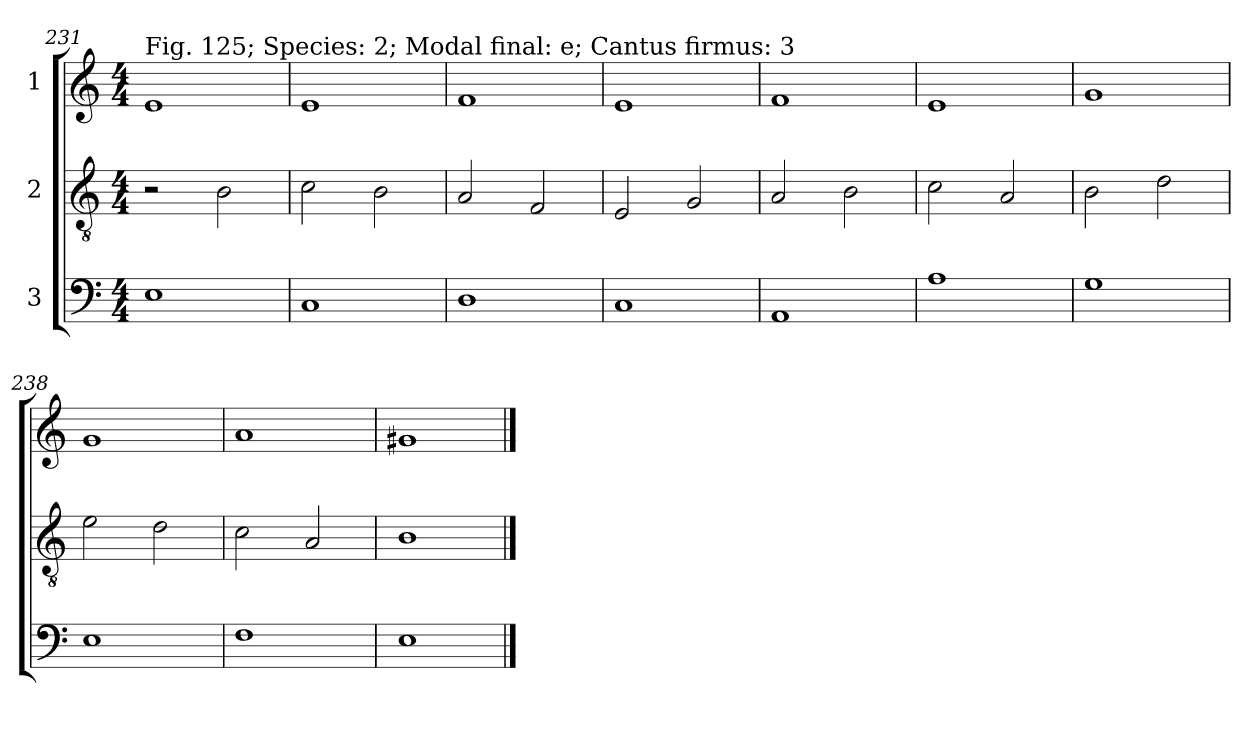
**kern	**kern	**kern
*part3	*part2	*part1
*staff3	*staff2	*staff1
*I"3	*I"2	*I"1
!!LO:LB:g=z
*clefF4	*clefGv2	*clefG2
*k[]	*k[]	*k[]
*M4/4	*M4/4	*M4/4
=231	=231	=231
!	!	!LO:TX:a:t=Fig. 125; Species&colon; 2; Modal final&colon; e; Cantus firmus&colon; 3
1E	2r	1e
.	2B\	.
=232	=232	=232
1C	2c\	1e
.	2B\	.
=233	=233	=233
1D	2A/	1f
.	2F/	.
=234	=234	=234
1C	2E/	1e
.	2G/	.
=235	=235	=235
1AA	2A/	1f
.	2B\	.
=236	=236	=236
1A	2c\	1e
.	2A/	.
=237	=237	=237
1G	2B\	1g
.	2d\	.
=238	=238	=238
1E	2e\	1g
.	2d\	.
=239	=239	=239
1F	2c\	1a
.	2A/	.
=240	=240	=240
1E	1B	1g#X
==	==	==
*-	*-	*-
